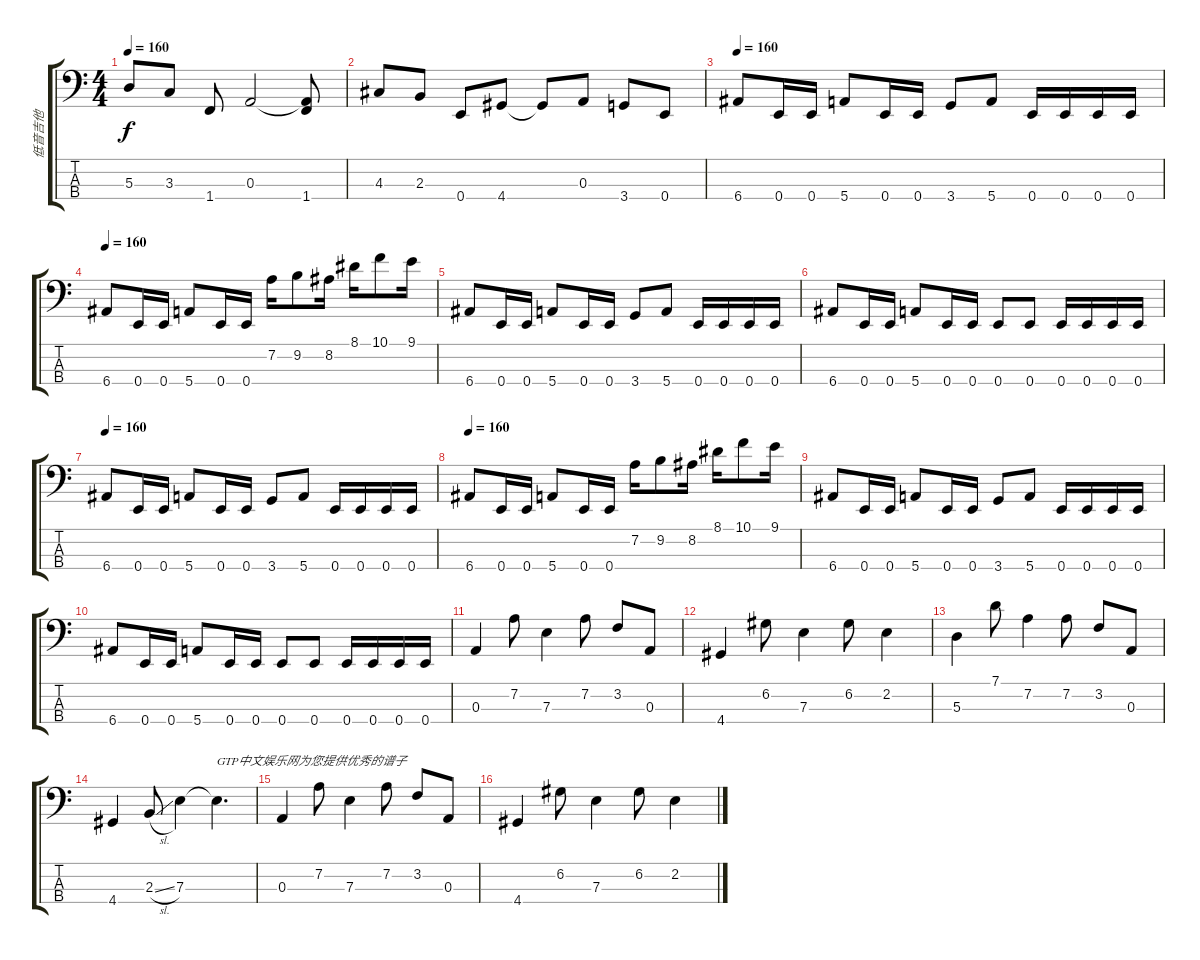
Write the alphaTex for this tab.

\track ("低音吉他" "低音吉他") {instrument electricbasspick}
\staff {score tabs}
\tuning (G2 D2 A1 E1) {hide}
\ts (4 4)
\tempo 160
\clef f4
\ks c
5.3.8{dy f} 3.3.8 1.4.8 0.3.2 (0.3{t} 1.4).8 |
4.3.8 2.3.8 0.4.8 4.4.8 4.4{t}.8 0.3.8 3.4.8 0.4.8 |
\tempo 160
6.4.8 0.4.16 0.4.16 5.4.8 0.4.16 0.4.16 3.4.8 5.4.8 0.4.16 0.4.16 0.4.16 0.4.16 |
\tempo 160
6.4.8 0.4.16 0.4.16 5.4.8 0.4.16 0.4.16 7.2.16 9.2.8 8.2.16 8.1.16 10.1.8 9.1.16 |
6.4.8 0.4.16 0.4.16 5.4.8 0.4.16 0.4.16 3.4.8 5.4.8 0.4.16 0.4.16 0.4.16 0.4.16 |
6.4.8 0.4.16 0.4.16 5.4.8 0.4.16 0.4.16 0.4.8 0.4.8 0.4.16 0.4.16 0.4.16 0.4.16 |
\tempo 160
6.4.8 0.4.16 0.4.16 5.4.8 0.4.16 0.4.16 3.4.8 5.4.8 0.4.16 0.4.16 0.4.16 0.4.16 |
\tempo 160
6.4.8 0.4.16 0.4.16 5.4.8 0.4.16 0.4.16 7.2.16 9.2.8 8.2.16 8.1.16 10.1.8 9.1.16 |
6.4.8 0.4.16 0.4.16 5.4.8 0.4.16 0.4.16 3.4.8 5.4.8 0.4.16 0.4.16 0.4.16 0.4.16 |
6.4.8 0.4.16 0.4.16 5.4.8 0.4.16 0.4.16 0.4.8 0.4.8 0.4.16 0.4.16 0.4.16 0.4.16 |
0.3.4 7.2.8 7.3.4 7.2.8 3.2.8 0.3.8 |
4.4.4 6.2.8 7.3.4 6.2.8 2.2.4 |
5.3.4 7.1.8 7.2.4 7.2.8 3.2.8 0.3.8 |
4.4.4 2.3{sl}.8 7.3.4 7.3{t}.4{d txt "GTP中文娱乐网为您提供优秀的谱子"} |
0.3.4 7.2.8 7.3.4 7.2.8 3.2.8 0.3.8 |
4.4.4 6.2.8 7.3.4 6.2.8 2.2.4
